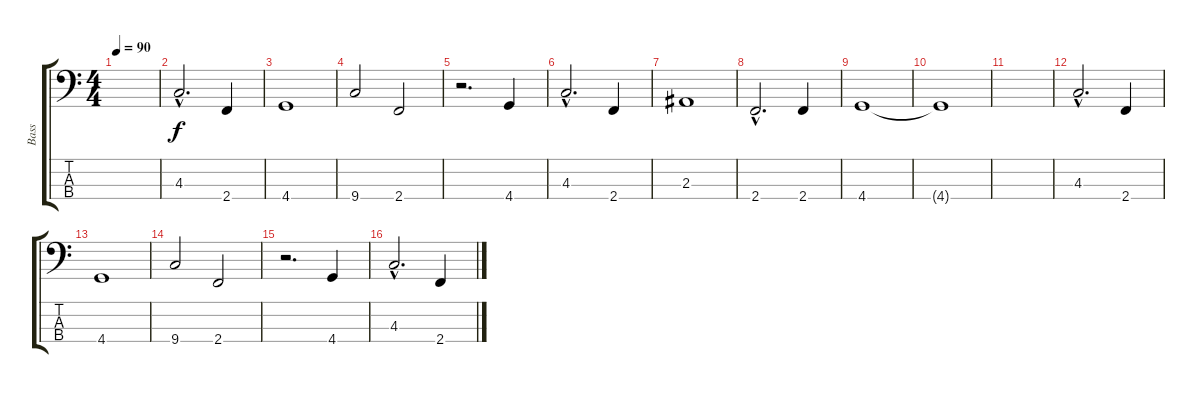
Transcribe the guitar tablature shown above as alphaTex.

\track ("Bass" "Bass") {instrument slapbass2}
\staff {score tabs}
\tuning (Gb2 Db2 Ab1 Eb1) {hide}
\ts (4 4)
\tempo 90
\clef f4
\ks c
|
4.3{hac}.2{d} 2.4.4 |
4.4.1 |
9.4.2 2.4.2 |
r.2{d} 4.4.4 |
4.3{hac}.2{d} 2.4.4 |
2.3.1 |
2.4{hac}.2{d} 2.4.4 |
4.4.1 |
4.4{t}.1 |
|
4.3{hac}.2{d} 2.4.4 |
4.4.1 |
9.4.2 2.4.2 |
r.2{d} 4.4.4 |
4.3{hac}.2{d} 2.4.4
